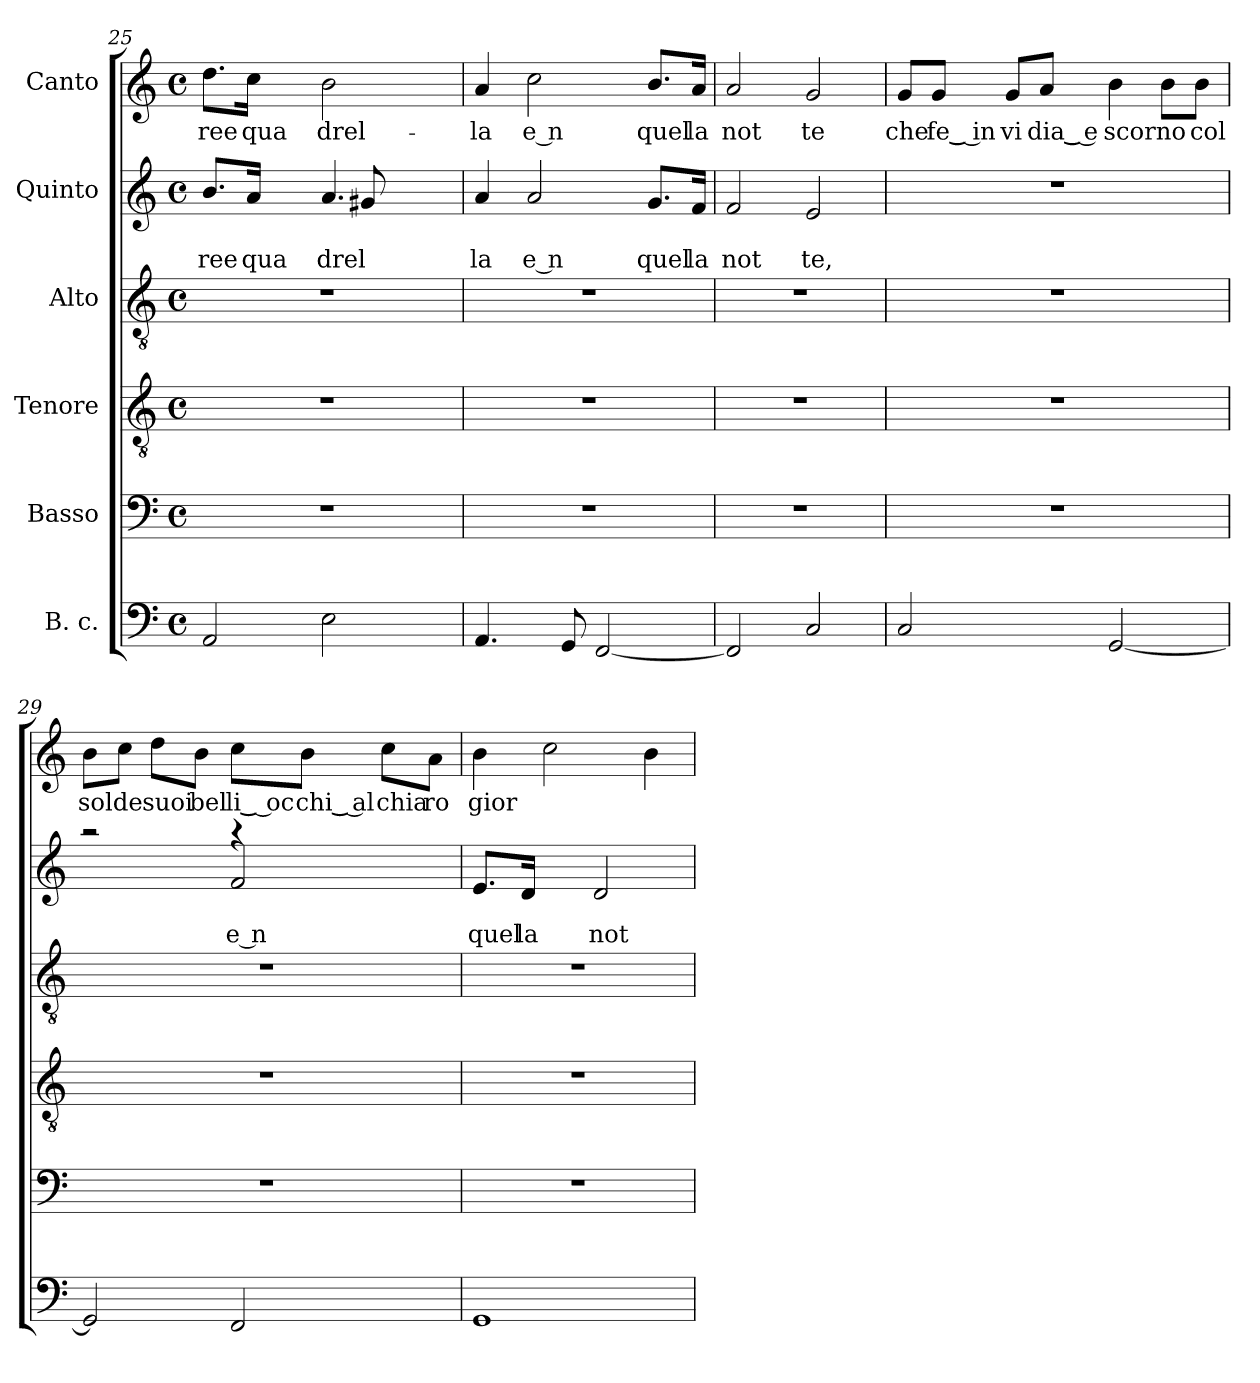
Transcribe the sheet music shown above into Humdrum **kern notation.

**kern	**kern	**kern	**kern	**kern	**text	**text	**kern	**text
*part6	*part5	*part4	*part3	*part2	*part2	*part2	*part1	*part1
*staff6	*staff5	*staff4	*staff3	*staff2	*staff2	*staff2	*staff1	*staff1
*I"B. c.	*I"Basso	*I"Tenore	*I"Alto	*I"Quinto	*	*	*I"Canto	*
*clefF4	*clefF4	*clefGv2	*clefGv2	*clefG2	*	*	*clefG2	*
*k[]	*k[]	*k[]	*k[]	*k[]	*	*	*k[]	*
*C:	*C:	*C:	*C:	*C:	*	*	*C:	*
*M4/4	*M4/4	*M4/4	*M4/4	*M4/4	*	*	*M4/4	*
*met(c)	*met(c)	*met(c)	*met(c)	*met(c)	*	*	*met(c)	*
=25	=25	=25	=25	=25	=25	=25	=25	=25
!	!	!	!	!	!	!LO:LY:b	!	!LO:LY:b
*	*	*	*	*^	*	*	*	*
2AA/	1r	1r	1r	8.b/L	2ryy	.	ree	8.dd\L	-ree
!	!	!	!	!	!	!	!LO:LY:b	!	!LO:LY:b
.	.	.	.	16a/Jk	.	.	qua	16cc\Jk	qua
.	.	.	.	4ryy	.	.	.	4ryy	.
!	!	!	!	!	!	!	!LO:LY:b	!	!LO:LY:b
2E\	.	.	.	4.a/	8ryy	.	drel	2b\	drel-
.	.	.	.	.	8g#X/	.	.	.	.
.	.	.	.	.	8ryy	.	.	.	.
.	.	.	.	8ryy	8ryy	.	.	.	.
!!LO:LB:g=z
=26	=26	=26	=26	=26	=26	=26	=26	=26	=26
!	!	!	!	!	!	!	!LO:LY:b	!	!LO:LY:b
*	*	*	*	*v	*v	*	*	*	*
4.AA/	1r	1r	1r	4a/	.	la	4a/	-la
!	!	!	!	!	!	!LO:LY:b:rj	!	!LO:LY:b:rj
.	.	.	.	2a/	.	e n	2cc\	e n
8GG/	.	.	.	.	.	.	.	.
[<2FF/	.	.	.	.	.	.	.	.
!	!	!	!	!	!	!LO:LY:b	!	!LO:LY:b
.	.	.	.	8.g/L	.	quel	8.b/L	quel
!	!	!	!	!	!	!LO:LY:b	!	!LO:LY:b
.	.	.	.	16f/Jk	.	la	16a/Jk	la
=27	=27	=27	=27	=27	=27	=27	=27	=27
!	!	!	!	!	!	!LO:LY:b	!	!LO:LY:b
2FF/]	1r	1r	1r	2f/	.	not	2a/	not
!	!	!	!	!	!	!LO:LY:b	!	!LO:LY:b
2C/	.	.	.	2e/	.	te,	2g/	te
=28	=28	=28	=28	=28	=28	=28	=28	=28
!	!	!	!	!	!	!	!	!LO:LY:b
2C/	1r	1r	1r	1r	.	.	8g/L	che
!	!	!	!	!	!	!	!	!LO:LY:b:rj
.	.	.	.	.	.	.	8g/J	fe‿ in
!	!	!	!	!	!	!	!	!LO:LY:b
.	.	.	.	.	.	.	8g/L	vi
!	!	!	!	!	!	!	!	!LO:LY:b:rj
.	.	.	.	.	.	.	8a/J	dia‿ e
!	!	!	!	!	!	!	!	!LO:LY:b
[<2GG/	.	.	.	.	.	.	4b\	scor
!	!	!	!	!	!	!	!	!LO:LY:b
.	.	.	.	.	.	.	8b\L	no
!	!	!	!	!	!	!	!	!LO:LY:b
.	.	.	.	.	.	.	8b\J	col
=29	=29	=29	=29	=29	=29	=29	=29	=29
*	*	*	*	*^	*	*	*	*
!	!	!	!	!	!	!	!	!	!LO:LY:b
2GG/]	1r	1r	1r	2raa	2ryy	.	.	8b\L	sol
!	!	!	!	!	!	!	!	!	!LO:LY:b
.	.	.	.	.	.	.	.	8cc\J	de
!	!	!	!	!	!	!	!	!	!LO:LY:b
.	.	.	.	.	.	.	.	8dd\L	suoi
!	!	!	!	!	!	!	!	!	!LO:LY:b
.	.	.	.	.	.	.	.	8b\J	bel
!	!	!	!	!	!	!	!LO:LY:b:rj	!	!LO:LY:b:rj
2FF/	.	.	.	4raa	2f/	.	e n	8cc\L	li‿ oc
!	!	!	!	!	!	!	!	!	!LO:LY:b:rj
.	.	.	.	.	.	.	.	8b\J	chi‿ al
!	!	!	!	!	!	!	!	!	!LO:LY:b
.	.	.	.	4ryy	.	.	.	8cc\L	chia
!	!	!	!	!	!	!	!	!	!LO:LY:b
.	.	.	.	.	.	.	.	8a\J	ro
*	*	*	*	*v	*v	*	*	*	*
=30	=30	=30	=30	=30	=30	=30	=30	=30
!	!	!	!	!	!	!LO:LY:b	!	!LO:LY:b
1GG	1r	1r	1r	8.e/L	.	quel	4b\	gior
!	!	!	!	!	!	!LO:LY:b	!	!
.	.	.	.	16d/Jk	.	la	.	.
.	.	.	.	4ryy	.	.	2cc\	.
!	!	!	!	!	!	!LO:LY:b	!	!
.	.	.	.	2d/	.	not	.	.
.	.	.	.	.	.	.	4b\	.
=	=	=	=	=	=	=	=	=
*-	*-	*-	*-	*-	*-	*-	*-	*-
